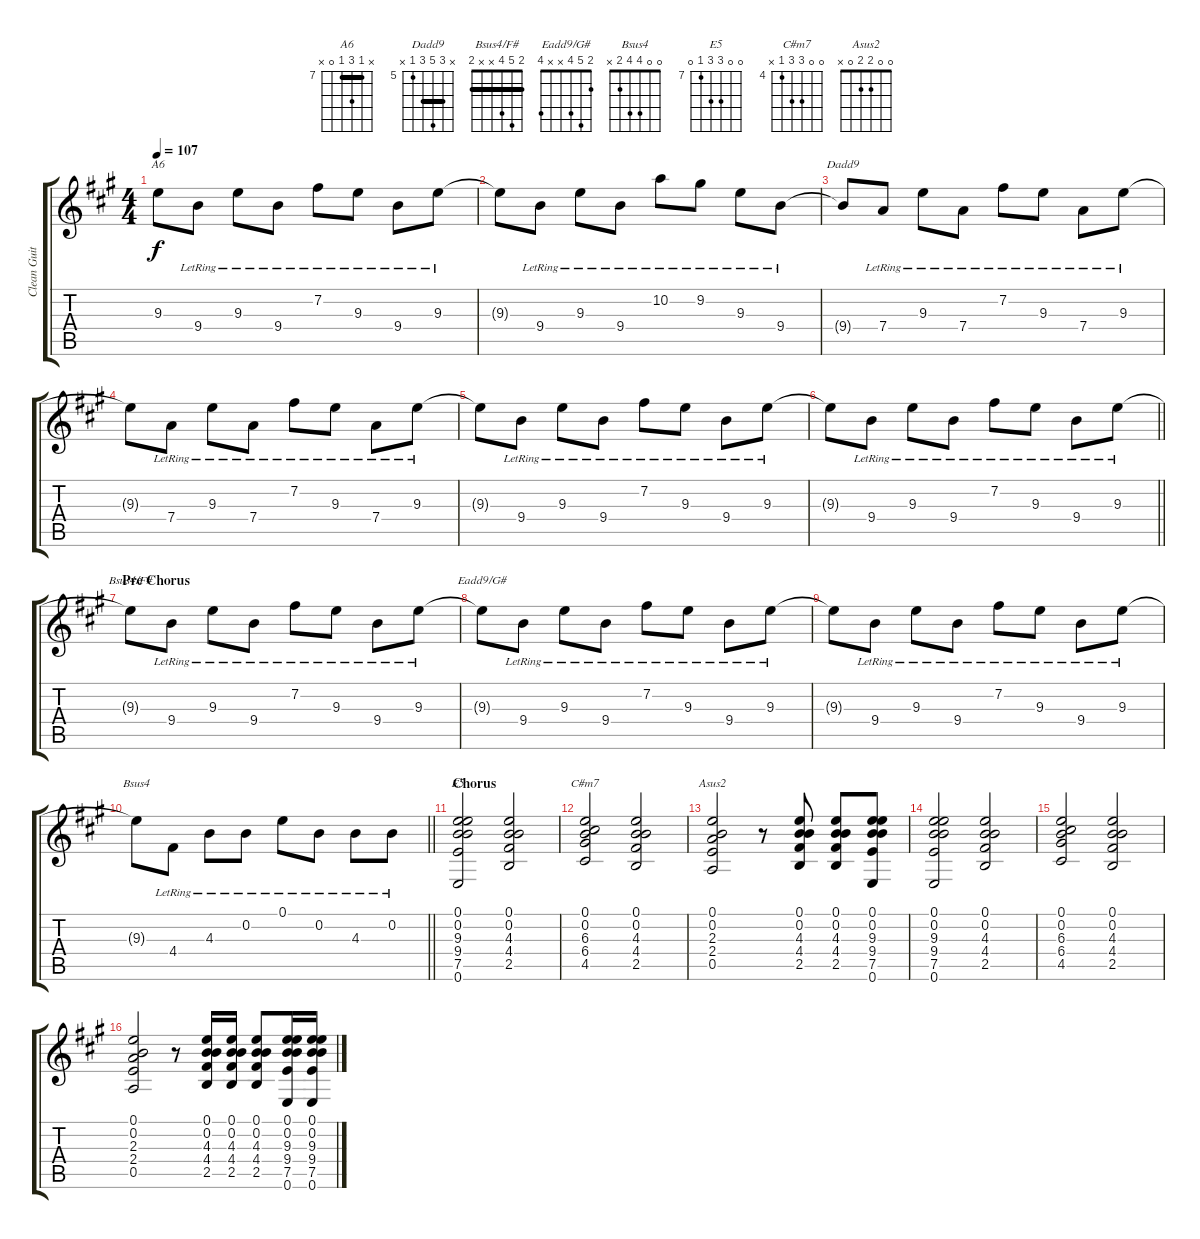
\track ("Clean Guitar" "Clean Guit") {instrument electricguitarclean}
\staff {score tabs}
\tuning (E4 B3 G3 D3 A2 E2) {hide}
\chord ("A6" x 7 9 7 0 x) {firstfret 7 barre 7}
\chord ("Dadd9" x 7 9 7 5 x) {firstfret 5 barre 7}
\chord ("Bsus4/F#" 2 5 4 x x 2) {barre 2}
\chord ("Eadd9/G#" 2 5 4 x x 4)
\chord ("Bsus4" 0 0 4 4 2 x)
\chord ("E5" 0 0 9 9 7 0) {firstfret 7}
\chord ("C#m7" 0 0 6 6 4 x) {firstfret 4}
\chord ("Asus2" 0 0 2 2 0 x)
\ts (4 4)
\tempo 107
\clef g2
\ks a
9.3{t}.8{ch "A6" dy f} 9.4{lr}.8 9.3{lr}.8 9.4{lr}.8 7.2{lr}.8 9.3{lr}.8 9.4{lr}.8 9.3{lr}.8 |
9.3{t}.8 9.4{lr}.8 9.3{lr}.8 9.4{lr}.8 10.2{lr}.8 9.2{lr}.8 9.3{lr}.8 9.4{lr}.8 |
9.4{t}.8{ch "Dadd9"} 7.4{lr}.8 9.3{lr}.8 7.4{lr}.8 7.2{lr}.8 9.3{lr}.8 7.4{lr}.8 9.3{lr}.8 |
9.3{t}.8 7.4{lr}.8 9.3{lr}.8 7.4{lr}.8 7.2{lr}.8 9.3{lr}.8 7.4{lr}.8 9.3{lr}.8 |
9.3{t}.8 9.4{lr}.8 9.3{lr}.8 9.4{lr}.8 7.2{lr}.8 9.3{lr}.8 9.4{lr}.8 9.3{lr}.8 |
\barLineRight lightlight
9.3{t}.8 9.4{lr}.8 9.3{lr}.8 9.4{lr}.8 7.2{lr}.8 9.3{lr}.8 9.4{lr}.8 9.3{lr}.8 |
\section ("" "Pre Chorus")
9.3{t}.8{ch "Bsus4/F#"} 9.4{lr}.8 9.3{lr}.8 9.4{lr}.8 7.2{lr}.8 9.3{lr}.8 9.4{lr}.8 9.3{lr}.8 |
9.3{t}.8{ch "Eadd9/G#"} 9.4{lr}.8 9.3{lr}.8 9.4{lr}.8 7.2{lr}.8 9.3{lr}.8 9.4{lr}.8 9.3{lr}.8 |
9.3{t}.8 9.4{lr}.8 9.3{lr}.8 9.4{lr}.8 7.2{lr}.8 9.3{lr}.8 9.4{lr}.8 9.3{lr}.8 |
\barLineRight lightlight
9.3{t}.8{ch "Bsus4"} 4.4{lr}.8 4.3{lr}.8 0.2{lr}.8 0.1{lr}.8 0.2{lr}.8 4.3{lr}.8 0.2{lr}.8 |
\section ("" "Chorus")
(0.1 0.2 9.3 9.4 7.5 0.6).2{ch "E5"} (0.1 0.2 4.3 4.4 2.5).2 |
(0.1 0.2 6.3 6.4 4.5).2{ch "C#m7"} (0.1 0.2 4.3 4.4 2.5).2 |
(0.1 0.2 2.3 2.4 0.5).2{ch "Asus2"} r.8 (0.1 0.2 4.3 4.4 2.5).8 (0.1 0.2 4.3 4.4 2.5).8 (0.1 0.2 9.3 9.4 7.5 0.6).8 |
(0.1 0.2 9.3 9.4 7.5 0.6).2 (0.1 0.2 4.3 4.4 2.5).2 |
(0.1 0.2 6.3 6.4 4.5).2 (0.1 0.2 4.3 4.4 2.5).2 |
(0.1 0.2 2.3 2.4 0.5).2 r.8 (0.1 0.2 4.3 4.4 2.5).16 (0.1 0.2 4.3 4.4 2.5).16 (0.1 0.2 4.3 4.4 2.5).8 (0.1 0.2 9.3 9.4 7.5 0.6).16 (0.1 0.2 9.3 9.4 7.5 0.6).16
